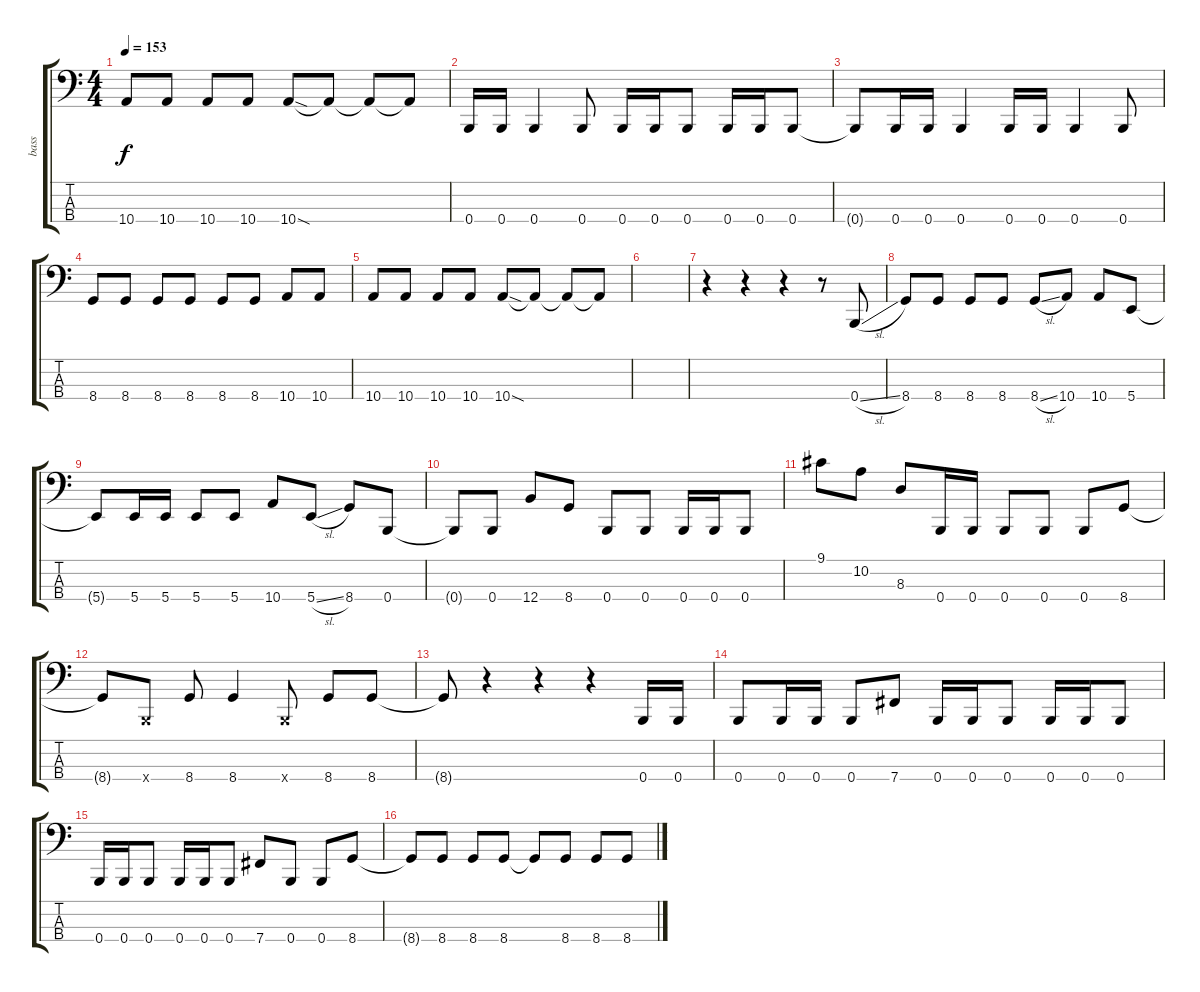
\track ("bass" "bass") {instrument electricbasspick}
\staff {score tabs}
\tuning (E2 B1 Gb1 B0) {hide}
\ts (4 4)
\tempo 153
\clef f4
\ks c
10.4.8{dy f} 10.4.8 10.4.8 10.4.8 10.4{sod}.8 10.4{t}.8 10.4{t}.8 10.4{t}.8 |
0.4.16 0.4.16 0.4.4 0.4.8 0.4.16 0.4.16 0.4.8 0.4.16 0.4.16 0.4.8 |
0.4{t}.8 0.4.16 0.4.16 0.4.4 0.4.16 0.4.16 0.4.4 0.4.8 |
8.4.8 8.4.8 8.4.8 8.4.8 8.4.8 8.4.8 10.4.8 10.4.8 |
10.4.8 10.4.8 10.4.8 10.4.8 10.4{sod}.8 10.4{t}.8 10.4{t}.8 10.4{t}.8 |
|
r.4 r.4 r.4 r.8 0.4{sl}.8 |
8.4.8 8.4.8 8.4.8 8.4.8 8.4{sl}.8 10.4.8 10.4.8 5.4.8 |
5.4{t}.8 5.4.16 5.4.16 5.4.8 5.4.8 10.4.8 5.4{sl}.8 8.4.8 0.4.8 |
0.4{t}.8 0.4.8 12.4.8 8.4.8 0.4.8 0.4.8 0.4.16 0.4.16 0.4.8 |
9.1.8 10.2.8 8.3.8 0.4.16 0.4.16 0.4.8 0.4.8 0.4.8 8.4.8 |
8.4{t}.8 0.4{x}.8 8.4.8 8.4.4 0.4{x}.8 8.4.8 8.4.8 |
8.4{t}.8 r.4 r.4 r.4 0.4.16 0.4.16 |
0.4.8 0.4.16 0.4.16 0.4.8 7.4.8 0.4.16 0.4.16 0.4.8 0.4.16 0.4.16 0.4.8 |
0.4.16 0.4.16 0.4.8 0.4.16 0.4.16 0.4.8 7.4.8 0.4.8 0.4.8 8.4.8 |
8.4{t}.8 8.4.8 8.4.8 8.4.8 8.4{t}.8 8.4.8 8.4.8 8.4.8
